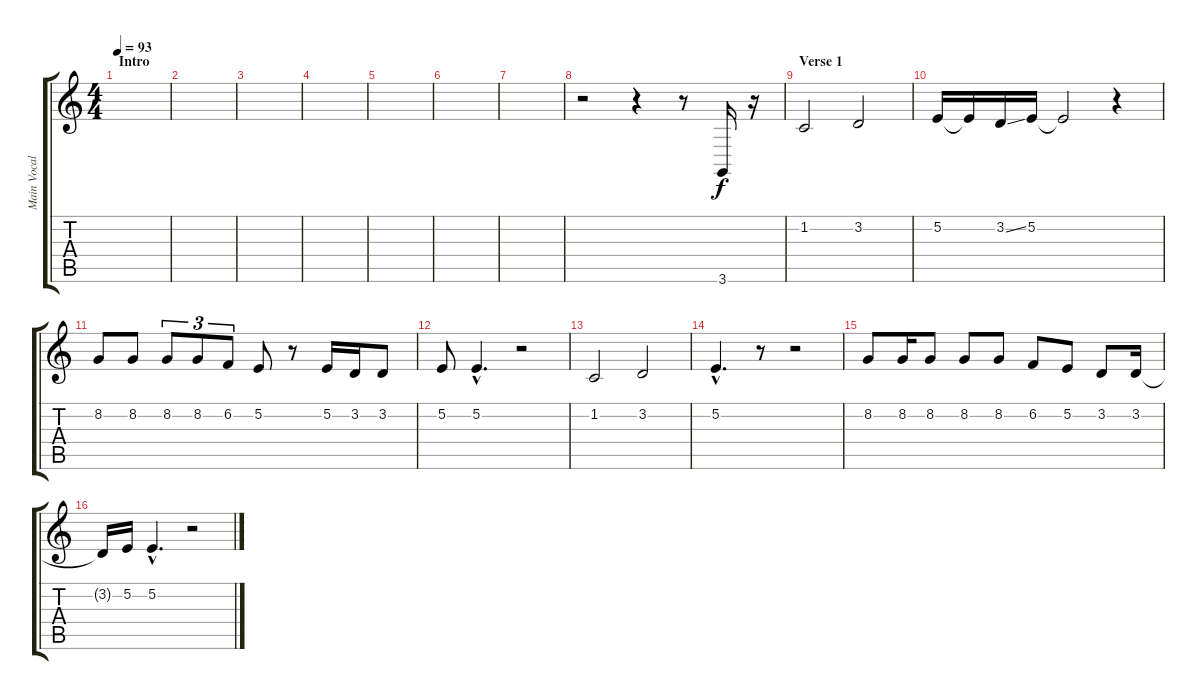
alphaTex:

\track ("Main Vocal" "Main Vocal") {instrument trombone}
\staff {score tabs}
\tuning (E4 B3 G3 D3 A2 E2) {hide}
\ts (4 4)
\section ("" "Intro")
\tempo 93
\clef g2
\ks c
|
|
|
|
|
|
|
r.2 r.4 r.8 3.6.16 r.16 |
\section ("" "Verse 1")
1.2.2 3.2.2 |
5.2.16 5.2{t}.16 3.2{ss}.16 5.2.16 5.2{t}.2 r.4 |
8.2.8 8.2.8 8.2.8{tu (3 2)} 8.2.8{tu (3 2)} 6.2.8{tu (3 2)} 5.2.8 r.8 5.2.16 3.2.16 3.2.8 |
5.2.8 5.2{hac}.4{d} r.2 |
1.2.2 3.2.2 |
5.2{hac}.4{d} r.8 r.2 |
8.2.8 8.2.16 8.2.8 8.2.8 8.2.8 6.2.8 5.2.8 3.2.8 3.2.16 |
3.2{t}.16 5.2.16 5.2{hac}.4{d} r.2
